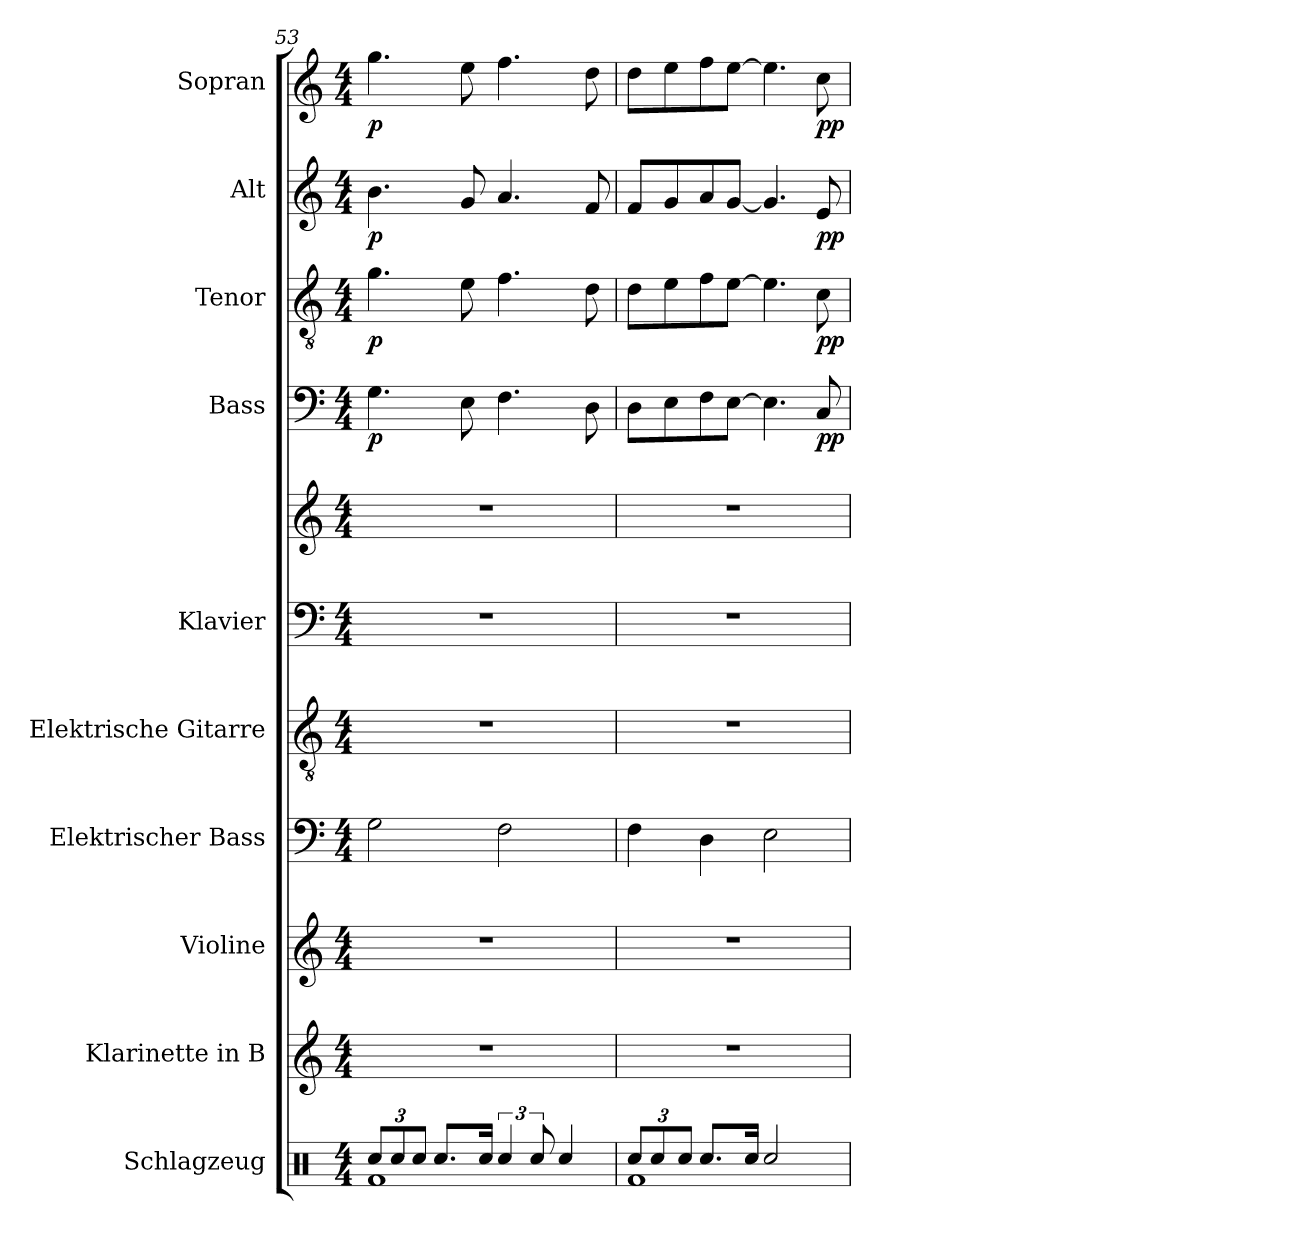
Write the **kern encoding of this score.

**kern	**kern	**kern	**kern	**kern	**kern	**kern	**kern	**dynam	**kern	**dynam	**kern	**dynam	**kern	**dynam
*part10	*part9	*part8	*part7	*part6	*part5	*part5	*part4	*part4	*part3	*part3	*part2	*part2	*part1	*part1
*staff11	*staff10	*staff9	*staff8	*staff7	*staff6	*staff5	*staff4	*staff4	*staff3	*staff3	*staff2	*staff2	*staff1	*staff1
*I"Schlagzeug	*I"Klarinette in B	*I"Violine	*I"Elektrischer Bass	*I"Elektrische Gitarre	*I"Klavier	*	*I"Bass	*	*I"Tenor	*	*I"Alt	*	*I"Sopran	*
*I'Schlgz.	*	*I'Vl.	*I'E-B.	*I'E-Git.	*I'Klav.	*	*I'B.	*	*I'T.	*	*I'A.	*	*I'S.	*
*clefX	*clefG2	*clefG2	*clefF4	*clefGv2	*clefF4	*clefG2	*clefF4	*	*clefGv2	*	*clefG2	*	*clefG2	*
*	*ITrd1c2	*	*ITrd7c12	*	*	*	*	*	*	*	*	*	*	*
*k[]	*k[b-e-]	*k[]	*k[]	*k[]	*k[]	*k[]	*k[]	*	*k[]	*	*k[]	*	*k[]	*
*M4/4	*M4/4	*M4/4	*M4/4	*M4/4	*M4/4	*M4/4	*M4/4	*	*M4/4	*	*M4/4	*	*M4/4	*
*Xbrackettup	*	*	*	*	*	*	*	*	*	*	*	*	*	*
=53	=53	=53	=53	=53	=53	=53	=53	=53	=53	=53	=53	=53	=53	=53
*^	*	*	*	*	*	*	*	*	*	*	*	*	*	*
!	!	!	!	!	!	!	!	!	!LO:DY:b	!	!LO:DY:b	!	!LO:DY:b	!	!LO:DY:b
12Rcc/L	1Rf	1r	1r	2GG\	1r	1r	1r	4.G\	p	4.g\	p	4.b\	p	4.gg\	p
12Rcc/	.	.	.	.	.	.	.	.	.	.	.	.	.	.	.
12Rcc/J	.	.	.	.	.	.	.	.	.	.	.	.	.	.	.
8.Rcc/L	.	.	.	.	.	.	.	.	.	.	.	.	.	.	.
.	.	.	.	.	.	.	.	8E\	.	8e\	.	8g/	.	8ee\	.
16Rcc/Jk	.	.	.	.	.	.	.	.	.	.	.	.	.	.	.
*brackettup	*	*	*	*	*	*	*	*	*	*	*	*	*	*	*
6Rcc/	.	.	.	2FF\	.	.	.	4.F\	.	4.f\	.	4.a/	.	4.ff\	.
12Rcc/	.	.	.	.	.	.	.	.	.	.	.	.	.	.	.
4Rcc/	.	.	.	.	.	.	.	.	.	.	.	.	.	.	.
.	.	.	.	.	.	.	.	8D\	.	8d\	.	8f/	.	8dd\	.
=54	=54	=54	=54	=54	=54	=54	=54	=54	=54	=54	=54	=54	=54	=54	=54
*Xbrackettup	*	*	*	*	*	*	*	*	*	*	*	*	*	*	*
12Rcc/L	1Rf	1r	1r	4FF\	1r	1r	1r	8D\L	.	8d\L	.	8f/L	.	8dd\L	.
12Rcc/	.	.	.	.	.	.	.	.	.	.	.	.	.	.	.
.	.	.	.	.	.	.	.	8E\	.	8e\	.	8g/	.	8ee\	.
12Rcc/J	.	.	.	.	.	.	.	.	.	.	.	.	.	.	.
8.Rcc/L	.	.	.	4DD\	.	.	.	8F\	.	8f\	.	8a/	.	8ff\	.
.	.	.	.	.	.	.	.	[8E\J	.	[8e\J	.	[8g/J	.	[8ee\J	.
16Rcc/Jk	.	.	.	.	.	.	.	.	.	.	.	.	.	.	.
2Rcc/	.	.	.	2EE\	.	.	.	4.E\]	.	4.e\]	.	4.g/]	.	4.ee\]	.
!	!	!	!	!	!	!	!	!	!LO:DY:b	!	!LO:DY:b	!	!LO:DY:b	!	!LO:DY:b
.	.	.	.	.	.	.	.	8C/	pp	8c\	pp	8e/	pp	8cc\	pp
*v	*v	*	*	*	*	*	*	*	*	*	*	*	*	*	*
=	=	=	=	=	=	=	=	=	=	=	=	=	=	=
*-	*-	*-	*-	*-	*-	*-	*-	*-	*-	*-	*-	*-	*-	*-
